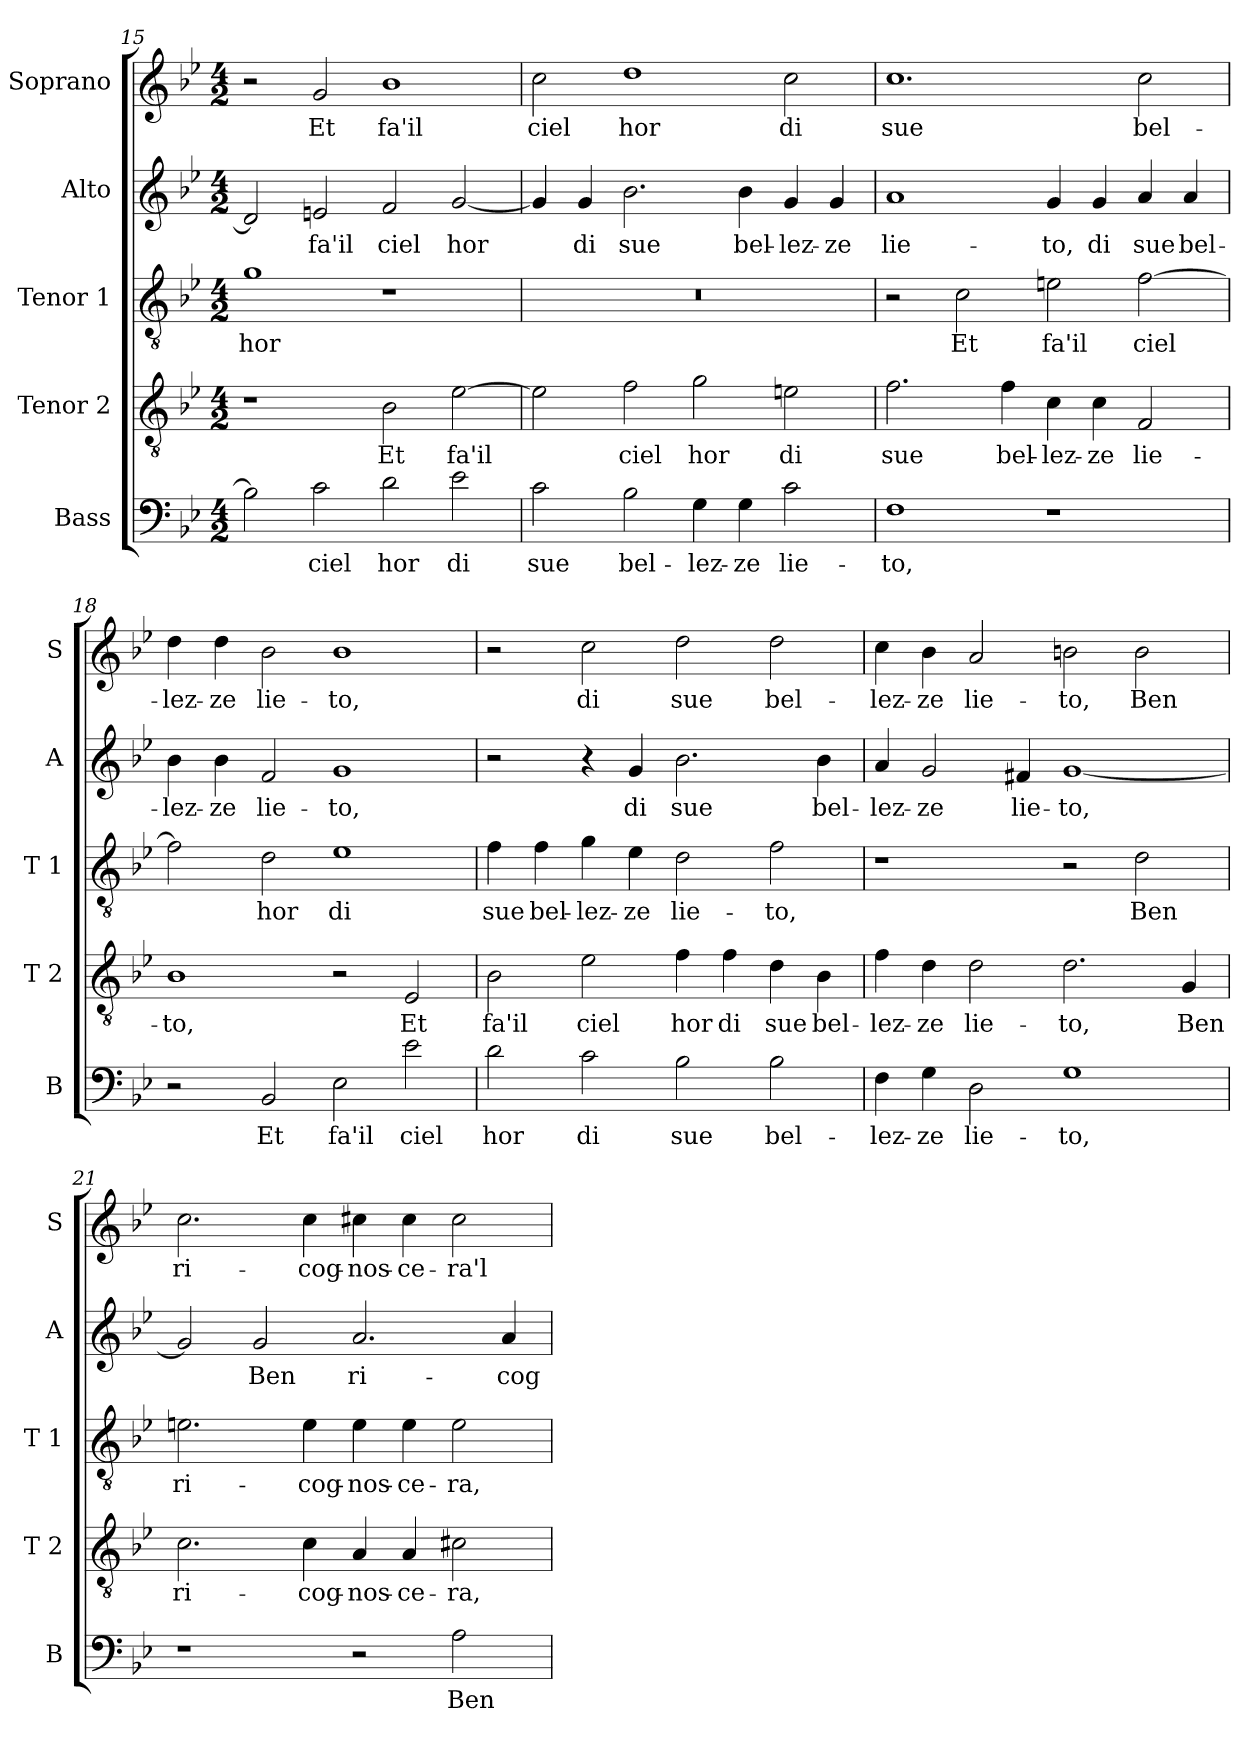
**kern	**text	**kern	**text	**kern	**text	**kern	**text	**kern	**text
*part5	*part5	*part4	*part4	*part3	*part3	*part2	*part2	*part1	*part1
*staff5	*staff5	*staff4	*staff4	*staff3	*staff3	*staff2	*staff2	*staff1	*staff1
*I"Bass	*	*I"Tenor 2	*	*I"Tenor 1	*	*I"Alto	*	*I"Soprano	*
*I'B	*	*I'T 2	*	*I'T 1	*	*I'A	*	*I'S	*
*clefF4	*	*clefGv2	*	*clefGv2	*	*clefG2	*	*clefG2	*
*k[b-e-]	*	*k[b-e-]	*	*k[b-e-]	*	*k[b-e-]	*	*k[b-e-]	*
*B-:	*	*B-:	*	*B-:	*	*B-:	*	*B-:	*
*M4/2	*	*M4/2	*	*M4/2	*	*M4/2	*	*M4/2	*
=15	=15	=15	=15	=15	=15	=15	=15	=15	=15
!	!	!	!	!	!LO:LY:b	!	!	!	!
2B-\]	.	1r	.	1g	hor	2d/]	.	2r	.
!	!LO:LY:b	!	!	!	!	!	!LO:LY:b	!	!LO:LY:b
2c\	ciel	.	.	.	.	2en/	fa'il	2g/	Et
!	!LO:LY:b	!	!LO:LY:b	!	!	!	!LO:LY:b	!	!LO:LY:b
2d\	hor	2B-\	Et	1r	.	2f/	ciel	1b-	fa'il
!	!LO:LY:b	!	!LO:LY:b	!	!	!	!LO:LY:b	!	!
2e-\	di	[2e-\	fa'il	.	.	[2g/	hor	.	.
=16	=16	=16	=16	=16	=16	=16	=16	=16	=16
!	!LO:LY:b	!	!	!	!	!	!	!	!LO:LY:b
2c\	sue	2e-\]	.	0r	.	4g/]	.	2cc\	ciel
!	!	!	!	!	!	!	!LO:LY:b	!	!
.	.	.	.	.	.	4g/	di	.	.
!	!LO:LY:b	!	!LO:LY:b	!	!	!	!LO:LY:b	!	!LO:LY:b
2B-\	bel-	2f\	ciel	.	.	2.b-\	sue	1dd	hor
!	!LO:LY:b	!	!LO:LY:b	!	!	!	!	!	!
4G\	-lez-	2g\	hor	.	.	.	.	.	.
!	!LO:LY:b	!	!	!	!	!	!LO:LY:b	!	!
4G\	-ze	.	.	.	.	4b-\	bel-	.	.
!	!LO:LY:b	!	!LO:LY:b	!	!	!	!LO:LY:b	!	!LO:LY:b
2c\	lie-	2en\	di	.	.	4g/	-lez-	2cc\	di
!	!	!	!	!	!	!	!LO:LY:b	!	!
.	.	.	.	.	.	4g/	-ze	.	.
!!LO:LB:g=z
=17	=17	=17	=17	=17	=17	=17	=17	=17	=17
!	!LO:LY:b	!	!LO:LY:b	!	!	!	!LO:LY:b	!	!LO:LY:b
1F	-to,	2.f\	sue	2r	.	1a	lie-	1.cc	sue
!	!	!	!	!	!LO:LY:b	!	!	!	!
.	.	.	.	2c\	Et	.	.	.	.
!	!	!	!LO:LY:b	!	!	!	!	!	!
.	.	4f\	bel-	.	.	.	.	.	.
!	!	!	!LO:LY:b	!	!LO:LY:b	!	!LO:LY:b	!	!
1r	.	4c\	-lez-	2en\	fa'il	4g/	-to,	.	.
!	!	!	!LO:LY:b	!	!	!	!LO:LY:b	!	!
.	.	4c\	-ze	.	.	4g/	di	.	.
!	!	!	!LO:LY:b	!	!LO:LY:b	!	!LO:LY:b	!	!LO:LY:b
.	.	2F/	lie-	[2f\	ciel	4a/	sue	2cc\	bel-
!	!	!	!	!	!	!	!LO:LY:b	!	!
.	.	.	.	.	.	4a/	bel-	.	.
=18	=18	=18	=18	=18	=18	=18	=18	=18	=18
!	!	!	!LO:LY:b	!	!	!	!LO:LY:b	!	!LO:LY:b
2r	.	1B-	-to,	2f\]	.	4b-\	-lez-	4dd\	-lez-
!	!	!	!	!	!	!	!LO:LY:b	!	!LO:LY:b
.	.	.	.	.	.	4b-\	-ze	4dd\	-ze
!	!LO:LY:b	!	!	!	!LO:LY:b	!	!LO:LY:b	!	!LO:LY:b
2BB-/	Et	.	.	2d\	hor	2f/	lie-	2b-\	lie-
!	!LO:LY:b	!	!	!	!LO:LY:b	!	!LO:LY:b	!	!LO:LY:b
2E-\	fa'il	2r	.	1e-	di	1g	-to,	1b-	-to,
!	!LO:LY:b	!	!LO:LY:b	!	!	!	!	!	!
2e-\	ciel	2E-/	Et	.	.	.	.	.	.
=19	=19	=19	=19	=19	=19	=19	=19	=19	=19
!	!LO:LY:b	!	!LO:LY:b	!	!LO:LY:b	!	!	!	!
2d\	hor	2B-\	fa'il	4f\	sue	2r	.	2r	.
!	!	!	!	!	!LO:LY:b	!	!	!	!
.	.	.	.	4f\	bel-	.	.	.	.
!	!LO:LY:b	!	!LO:LY:b	!	!LO:LY:b	!	!	!	!LO:LY:b
2c\	di	2e-\	ciel	4g\	-lez-	4r	.	2cc\	di
!	!	!	!	!	!LO:LY:b	!	!LO:LY:b	!	!
.	.	.	.	4e-\	-ze	4g/	di	.	.
!	!LO:LY:b	!	!LO:LY:b	!	!LO:LY:b	!	!LO:LY:b	!	!LO:LY:b
2B-\	sue	4f\	hor	2d\	lie-	2.b-\	sue	2dd\	sue
!	!	!	!LO:LY:b	!	!	!	!	!	!
.	.	4f\	di	.	.	.	.	.	.
!	!LO:LY:b	!	!LO:LY:b	!	!LO:LY:b	!	!	!	!LO:LY:b
2B-\	bel-	4d\	sue	2f\	-to,	.	.	2dd\	bel-
!	!	!	!LO:LY:b	!	!	!	!LO:LY:b	!	!
.	.	4B-\	bel-	.	.	4b-\	bel-	.	.
!!LO:PB:g=z
=20	=20	=20	=20	=20	=20	=20	=20	=20	=20
!	!LO:LY:b	!	!LO:LY:b	!	!	!	!LO:LY:b	!	!LO:LY:b
4F\	-lez-	4f\	-lez-	1r	.	4a/	-lez-	4cc\	-lez-
!	!LO:LY:b	!	!LO:LY:b	!	!	!	!LO:LY:b	!	!LO:LY:b
4G\	-ze	4d\	-ze	.	.	2g/	-ze	4b-\	-ze
!	!LO:LY:b	!	!LO:LY:b	!	!	!	!	!	!LO:LY:b
2D\	lie-	2d\	lie-	.	.	.	.	2a/	lie-
!	!	!	!	!	!	!	!LO:LY:b	!	!
.	.	.	.	.	.	4f#X/	lie-	.	.
!	!LO:LY:b	!	!LO:LY:b	!	!	!	!LO:LY:b	!	!LO:LY:b
1G	-to,	2.d\	-to,	2r	.	[1g	-to,	2bn\	-to,
!	!	!	!	!	!LO:LY:b	!	!	!	!LO:LY:b
.	.	.	.	2d\	Ben	.	.	2b\	Ben
!	!	!	!LO:LY:b	!	!	!	!	!	!
.	.	4G/	Ben	.	.	.	.	.	.
=21	=21	=21	=21	=21	=21	=21	=21	=21	=21
!	!	!	!LO:LY:b	!	!LO:LY:b	!	!	!	!LO:LY:b
1r	.	2.c\	ri-	2.en\	ri-	2g/]	.	2.cc\	ri-
!	!	!	!	!	!	!	!LO:LY:b	!	!
.	.	.	.	.	.	2g/	Ben	.	.
!	!	!	!LO:LY:b	!	!LO:LY:b	!	!	!	!LO:LY:b
.	.	4c\	-cog-	4e\	-cog-	.	.	4cc\	-cog-
!	!	!	!LO:LY:b	!	!LO:LY:b	!	!LO:LY:b	!	!LO:LY:b
2r	.	4A/	-nos-	4e\	-nos-	2.a/	ri-	4cc#X\	-nos-
!	!	!	!LO:LY:b	!	!LO:LY:b	!	!	!	!LO:LY:b
.	.	4A/	-ce-	4e\	-ce-	.	.	4cc#\	-ce-
!	!LO:LY:b	!	!LO:LY:b	!	!LO:LY:b	!	!	!	!LO:LY:b
2A\	Ben	2c#X\	-ra,	2e\	-ra,	.	.	2cc#\	-ra'l
!	!	!	!	!	!	!	!LO:LY:b	!	!
.	.	.	.	.	.	4a/	-cog-	.	.
=	=	=	=	=	=	=	=	=	=
*-	*-	*-	*-	*-	*-	*-	*-	*-	*-
